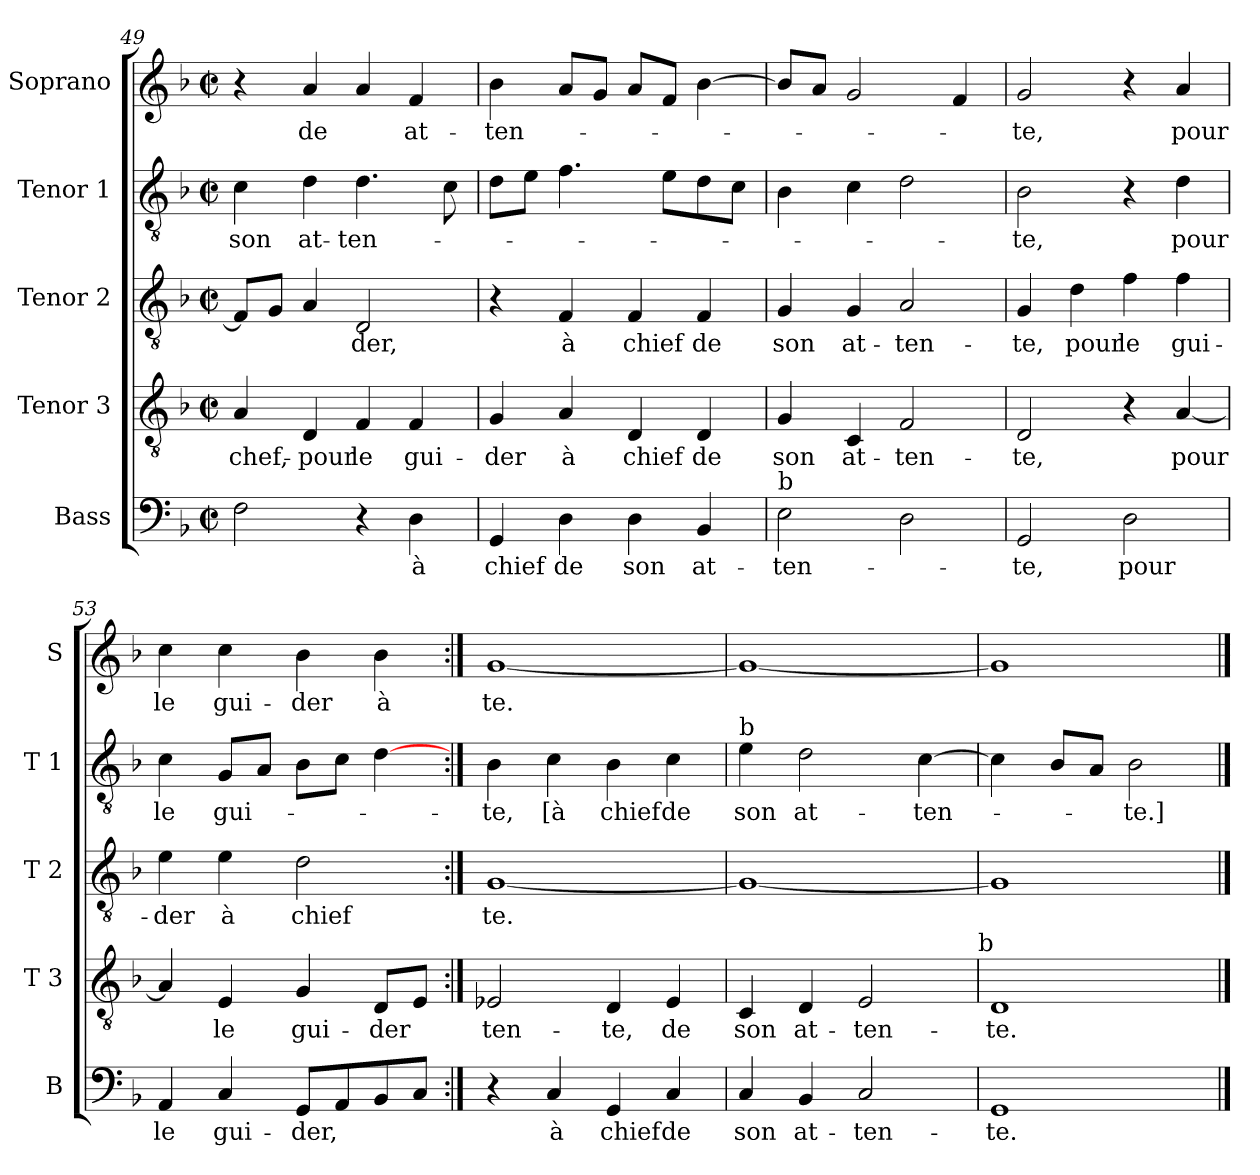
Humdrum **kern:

**kern	**text	**kern	**text	**kern	**text	**kern	**text	**kern	**text
*part5	*part5	*part4	*part4	*part3	*part3	*part2	*part2	*part1	*part1
*staff5	*staff5	*staff4	*staff4	*staff3	*staff3	*staff2	*staff2	*staff1	*staff1
*I"Bass	*	*I"Tenor 3	*	*I"Tenor 2	*	*I"Tenor 1	*	*I"Soprano	*
*I'B	*	*I'T 3	*	*I'T 2	*	*I'T 1	*	*I'S	*
*clefF4	*	*clefGv2	*	*clefGv2	*	*clefGv2	*	*clefG2	*
*k[b-]	*	*k[b-]	*	*k[b-]	*	*k[b-]	*	*k[b-]	*
*F:	*	*F:	*	*F:	*	*F:	*	*F:	*
*M2/2	*	*M2/2	*	*M2/2	*	*M2/2	*	*M2/2	*
*met(c|)	*	*met(c|)	*	*met(c|)	*	*met(c|)	*	*met(c|)	*
=49	=49	=49	=49	=49	=49	=49	=49	=49	=49
2F\	.	4A/	chef,-	8F/L]	.	4c\	son	4r	.
.	.	.	.	8G/J	.	.	.	.	.
.	.	4D/	-pour	4A/	.	4d\	at-	4a/	de
4r	.	4F/	le	2D/	-der,	4.d\	-ten-	4a/	.
4D\	à	4F/	gui-	.	.	.	.	4f/	at-
.	.	.	.	.	.	8c\	.	.	.
=50	=50	=50	=50	=50	=50	=50	=50	=50	=50
4GG/	chief	4G/	-der	4r	.	8d\L	.	4b-\	-ten-
.	.	.	.	.	.	8e\J	.	.	.
4D\	de	4A/	à	4F/	à	4.f\	.	8a/L	.
.	.	.	.	.	.	.	.	8g/J	.
4D\	son	4D/	chief	4F/	chief	.	.	8a/L	.
.	.	.	.	.	.	8e\L	.	8f/J	.
4BB-/	at-	4D/	de	4F/	de	8d\	.	[4b-\	.
.	.	.	.	.	.	8c\J	.	.	.
=51	=51	=51	=51	=51	=51	=51	=51	=51	=51
!LO:TX:a:t=b	!	!	!	!	!	!	!	!	!
2E\	-ten-	4G/	son	4G/	son	4B-\	.	8b-/L]	.
.	.	.	.	.	.	.	.	8a/J	.
.	.	4C/	at-	4G/	at-	4c\	.	2g/	.
2D\	.	2F/	-ten-	2A/	-ten-	2d\	.	.	.
.	.	.	.	.	.	.	.	4f/	.
!!LO:LB:g=z
=52	=52	=52	=52	=52	=52	=52	=52	=52	=52
2GG/	-te,	2D/	-te,	4G/	-te,	2B-\	-te,	2g/	-te,
.	.	.	.	4d\	pour	.	.	.	.
2D\	pour	4r	.	4f\	le	4r	.	4r	.
.	.	[4A/	pour	4f\	gui-	4d\	pour	4a/	pour
=53	=53	=53	=53	=53	=53	=53	=53	=53	=53
4AA/	le	4A/]	.	4e\	-der	4c\	le	4cc\	le
4C/	gui-	4E/	le	4e\	à	8G/L	gui-	4cc\	gui-
.	.	.	.	.	.	8A/J	.	.	.
8GG/L	-der,	4G/	gui-	2d\	chief	8B-\L	.	4b-\	-der
8AA/	.	.	.	.	.	8c\J	.	.	.
8BB-/	.	8D/L	-der	.	.	[4d\	.	4b-\	à
8C/J	.	8E/J	.	.	.	.	.	.	.
=54:|!	=54:|!	=54:|!	=54:|!	=54:|!	=54:|!	=54:|!	=54:|!	=54:|!	=54:|!
4r	.	2E-X/	ten-	[1G	te.	4B-\	-te,	[1g	te.
4C/	à	.	.	.	.	4c\	[à	.	.
4GG/	chief	4D/	-te,	.	.	4B-\	chief	.	.
4C/	de	4E-/	de	.	.	4c\	de	.	.
=55	=55	=55	=55	=55	=55	=55	=55	=55	=55
!	!	!	!	!	!	!LO:TX:a:t=b	!	!	!
4C/	son	4C/	son	1G_	.	4e\	son	1g_	.
4BB-/	at-	4D/	at-	.	.	2d\	at-	.	.
2C/	-ten-	2E/	-ten-	.	.	.	.	.	.
.	.	.	.	.	.	[4c\	-ten-	.	.
!	!	!LO:TX:a:t=b	!	!	!	!	!	!	!
=56	=56	=56	=56	=56	=56	=56	=56	=56	=56
1GG	-te.	1D	-te.	1G]	.	4c\]	.	1g]	.
.	.	.	.	.	.	8B-/L	.	.	.
.	.	.	.	.	.	8A/J	.	.	.
.	.	.	.	.	.	2B-\	-te.]	.	.
==	==	==	==	==	==	==	==	==	==
*-	*-	*-	*-	*-	*-	*-	*-	*-	*-
